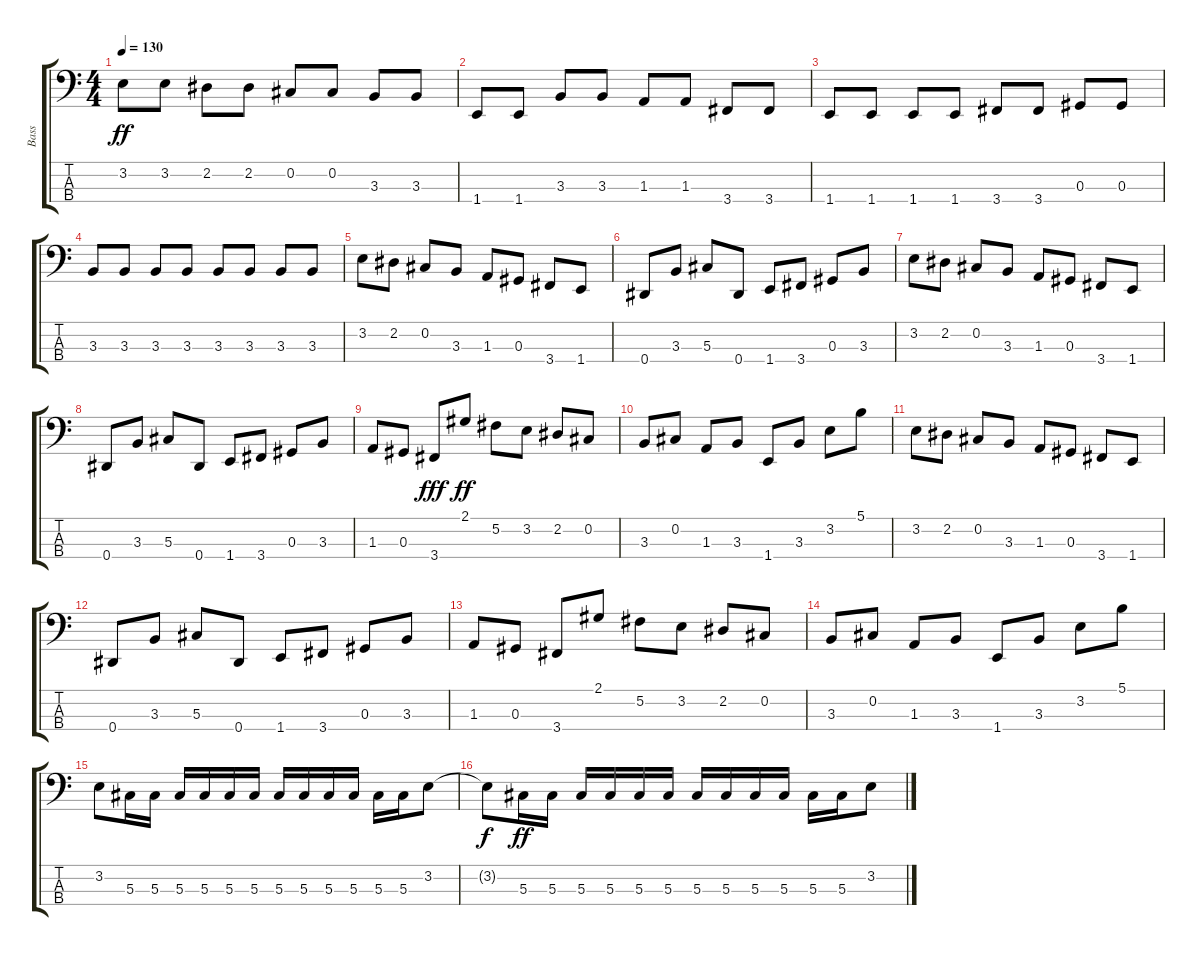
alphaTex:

\track ("Bass" "Bass") {instrument electricbassfinger}
\staff {score tabs}
\tuning (Gb2 Db2 Ab1 Eb1) {hide}
\ts (4 4)
\tempo 130
\clef f4
\ks c
3.2.8{dy ff} 3.2.8 2.2.8 2.2.8 0.2.8 0.2.8 3.3.8 3.3.8 |
1.4.8 1.4.8 3.3.8 3.3.8 1.3.8 1.3.8 3.4.8 3.4.8 |
1.4.8 1.4.8 1.4.8 1.4.8 3.4.8 3.4.8 0.3.8 0.3.8 |
3.3.8 3.3.8 3.3.8 3.3.8 3.3.8 3.3.8 3.3.8 3.3.8 |
3.2.8 2.2.8 0.2.8 3.3.8 1.3.8 0.3.8 3.4.8 1.4.8 |
0.4.8 3.3.8 5.3.8 0.4.8 1.4.8 3.4.8 0.3.8 3.3.8 |
3.2.8 2.2.8 0.2.8 3.3.8 1.3.8 0.3.8 3.4.8 1.4.8 |
0.4.8 3.3.8 5.3.8 0.4.8 1.4.8 3.4.8 0.3.8 3.3.8 |
1.3.8 0.3.8 3.4.8{dy fff} 2.1.8{dy ff} 5.2.8 3.2.8 2.2.8 0.2.8 |
3.3.8 0.2.8 1.3.8 3.3.8 1.4.8 3.3.8 3.2.8 5.1.8 |
3.2.8 2.2.8 0.2.8 3.3.8 1.3.8 0.3.8 3.4.8 1.4.8 |
0.4.8 3.3.8 5.3.8 0.4.8 1.4.8 3.4.8 0.3.8 3.3.8 |
1.3.8 0.3.8 3.4.8 2.1.8 5.2.8 3.2.8 2.2.8 0.2.8 |
3.3.8 0.2.8 1.3.8 3.3.8 1.4.8 3.3.8 3.2.8 5.1.8 |
3.2.8 5.3.16 5.3.16 5.3.16 5.3.16 5.3.16 5.3.16 5.3.16 5.3.16 5.3.16 5.3.16 5.3.16 5.3.16 3.2.8 |
3.2{t}.8{dy f} 5.3.16{dy ff} 5.3.16 5.3.16 5.3.16 5.3.16 5.3.16 5.3.16 5.3.16 5.3.16 5.3.16 5.3.16 5.3.16 3.2.8
